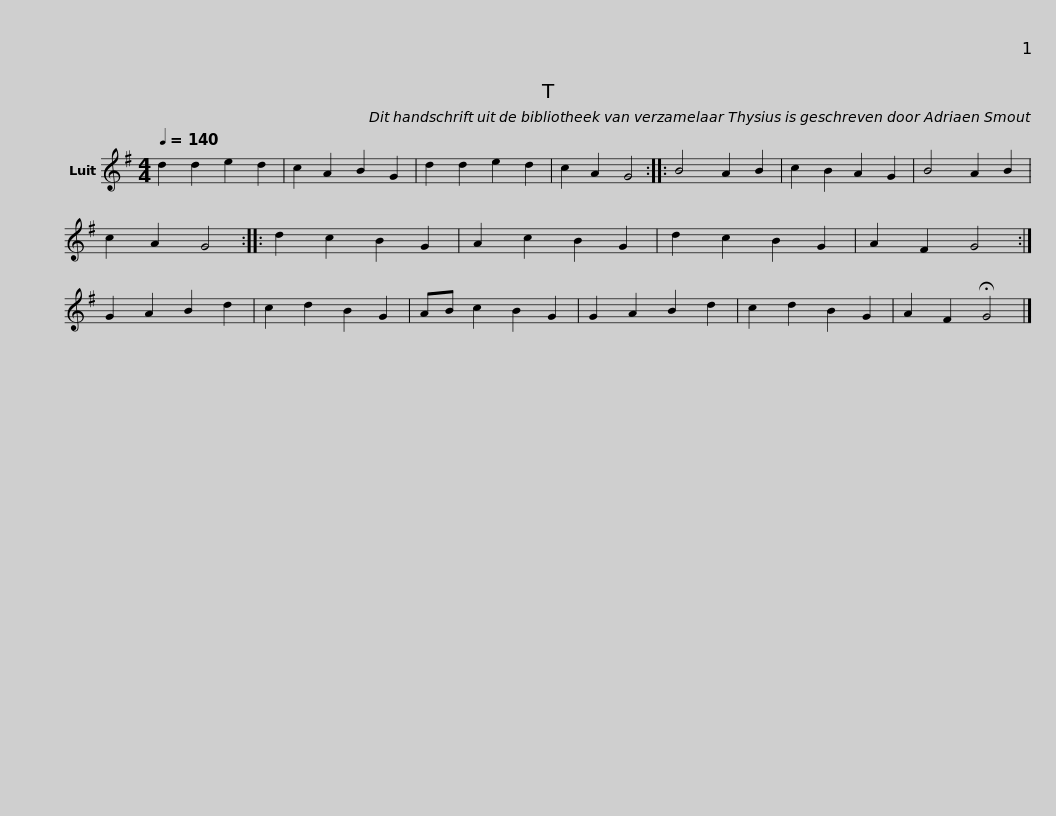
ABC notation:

X:1
L:1/8
Q:1/4=140
M:4/4
I:linebreak $
K:G
V:1 treble
V:1
 d2 d2 e2 d2 | c2 A2 B2 G2 | d2 d2 e2 d2 | c2 A2 G4 ::$ B4 A2 B2 | %5
 c2 B2 A2 G2 | B4 A2 B2 | c2 A2 G4 ::$ d2 c2 B2 G2 | A2 c2 B2 G2 | %10
 d2 c2 B2 G2 | A2 F2 G4 :|$ G2 A2 B2 d2 | c2 d2 B2 G2 | AB c2 B2 G2 | %15
 G2 A2 B2 d2 | c2 d2 B2 G2 | A2 F2 !fermata!G4 |] %18
